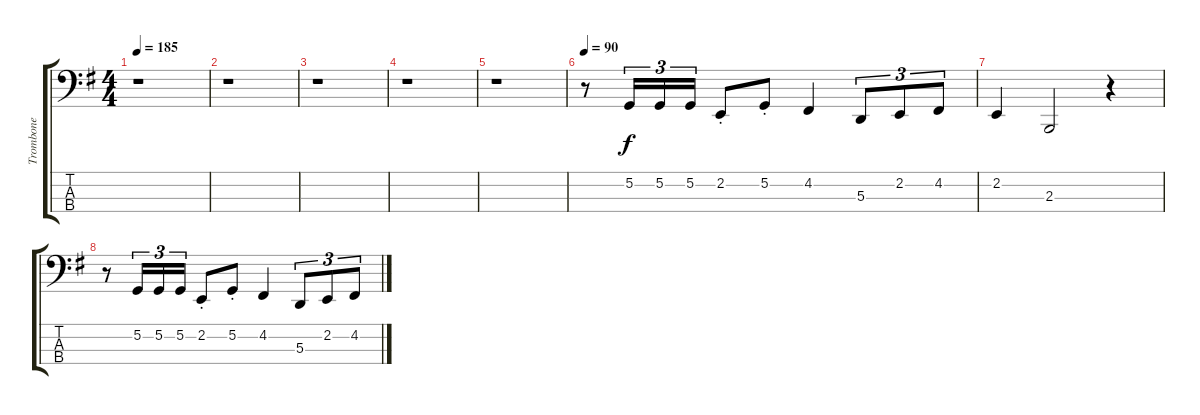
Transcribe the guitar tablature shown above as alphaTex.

\track ("Trombone" "Trombone") {instrument trombone}
\staff {score tabs}
\tuning (G2 D2 A1 E1) {hide}
\ts (4 4)
\tempo 185
\clef f4
\ks eminor
r.1{dy f} |
r.1 |
r.1 |
r.1 |
r.1 |
\tempo 90
r.8 5.2.16{tu (3 2)} 5.2.16{tu (3 2)} 5.2.16{tu (3 2)} 2.2{st}.8 5.2{st}.8 4.2.4 5.3.8{tu (3 2)} 2.2.8{tu (3 2)} 4.2.8{tu (3 2)} |
2.2.4 2.3.2 r.4 |
r.8 5.2.16{tu (3 2)} 5.2.16{tu (3 2)} 5.2.16{tu (3 2)} 2.2{st}.8 5.2{st}.8 4.2.4 5.3.8{tu (3 2)} 2.2.8{tu (3 2)} 4.2.8{tu (3 2)}
